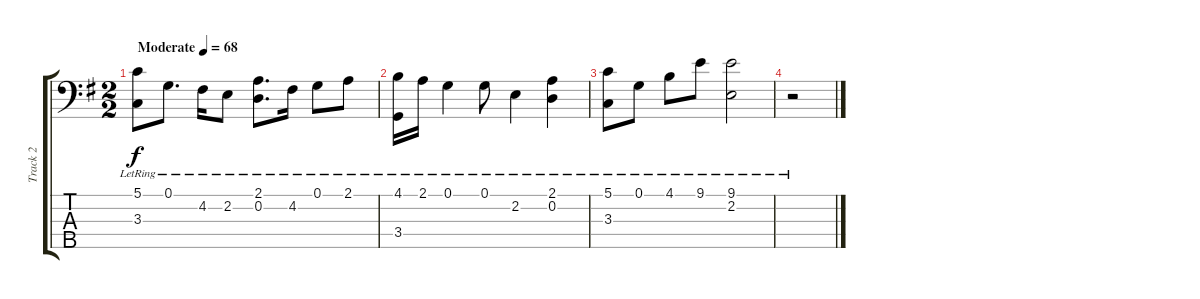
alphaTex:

\track ("Track 2" "Track 2") {instrument acousticguitarnylon}
\staff {score tabs}
\tuning (G2 D2 A1 E1 B0) {hide}
\ts (2 2)
\tempo (68 "Moderate")
\clef f4
\ks g
(5.1{lr} 3.3{lr}).8{dy f instrument acousticguitarnylon} 0.1{lr}.8{d} 4.2{lr}.16 2.2{lr}.8 (2.1{lr} 0.2{lr}).8{d} 4.2{lr}.16 0.1{lr}.8 2.1{lr}.8 |
(4.1{lr} 3.4{lr}).16 2.1{lr}.16 0.1{lr}.4 0.1{lr}.8 2.2{lr}.4 (2.1{lr} 0.2{lr}).4 |
(5.1{lr} 3.3{lr}).8 0.1{lr}.8 4.1{lr}.8 9.1{lr}.8 (9.1{lr} 2.2{lr}).2 |
r.2
